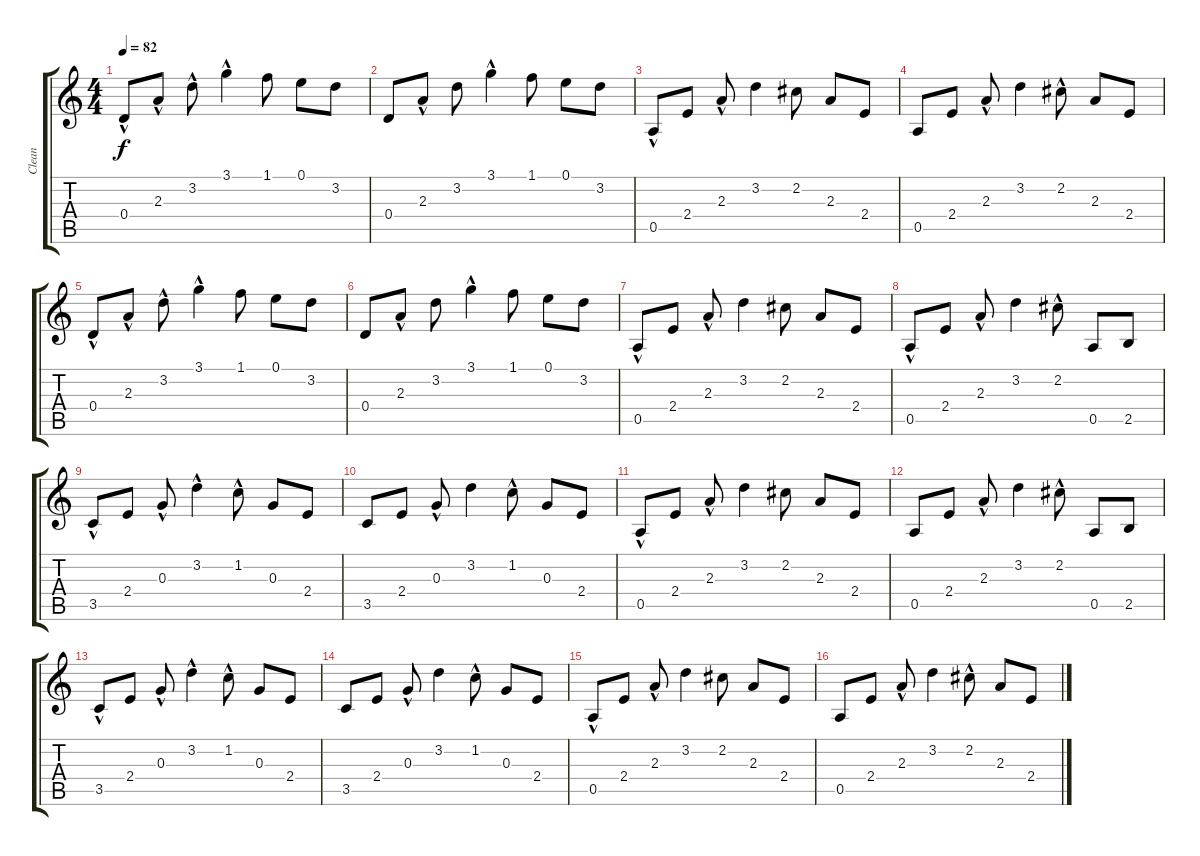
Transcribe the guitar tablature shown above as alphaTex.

\track ("Clean" "Clean") {instrument electricguitarclean}
\staff {score tabs}
\tuning (E4 B3 G3 D3 A2 E2) {hide}
\ts (4 4)
\tempo 82
\clef g2
\ks c
0.4{hac}.8{dy f} 2.3{hac}.8 3.2{hac}.8 3.1{hac}.4 1.1.8 0.1.8 3.2.8 |
0.4.8 2.3{hac}.8 3.2.8 3.1{hac}.4 1.1.8 0.1.8 3.2.8 |
0.5{hac}.8 2.4.8 2.3{hac}.8 3.2.4 2.2.8 2.3.8 2.4.8 |
0.5.8 2.4.8 2.3{hac}.8 3.2.4 2.2{hac}.8 2.3.8 2.4.8 |
0.4{hac}.8 2.3{hac}.8 3.2{hac}.8 3.1{hac}.4 1.1.8 0.1.8 3.2.8 |
0.4.8 2.3{hac}.8 3.2.8 3.1{hac}.4 1.1.8 0.1.8 3.2.8 |
0.5{hac}.8 2.4.8 2.3{hac}.8 3.2.4 2.2.8 2.3.8 2.4.8 |
0.5{hac}.8 2.4.8 2.3{hac}.8 3.2.4 2.2{hac}.8 0.5.8 2.5.8 |
3.5{hac}.8 2.4.8 0.3{hac}.8 3.2{hac}.4 1.2{hac}.8 0.3.8 2.4.8 |
3.5.8 2.4.8 0.3{hac}.8 3.2.4 1.2{hac}.8 0.3.8 2.4.8 |
0.5{hac}.8 2.4.8 2.3{hac}.8 3.2.4 2.2.8 2.3.8 2.4.8 |
0.5.8 2.4.8 2.3{hac}.8 3.2.4 2.2{hac}.8 0.5.8 2.5.8 |
3.5{hac}.8 2.4.8 0.3{hac}.8 3.2{hac}.4 1.2{hac}.8 0.3.8 2.4.8 |
3.5.8 2.4.8 0.3{hac}.8 3.2.4 1.2{hac}.8 0.3.8 2.4.8 |
0.5{hac}.8 2.4.8 2.3{hac}.8 3.2.4 2.2.8 2.3.8 2.4.8 |
0.5.8 2.4.8 2.3{hac}.8 3.2.4 2.2{hac}.8 2.3.8 2.4.8
